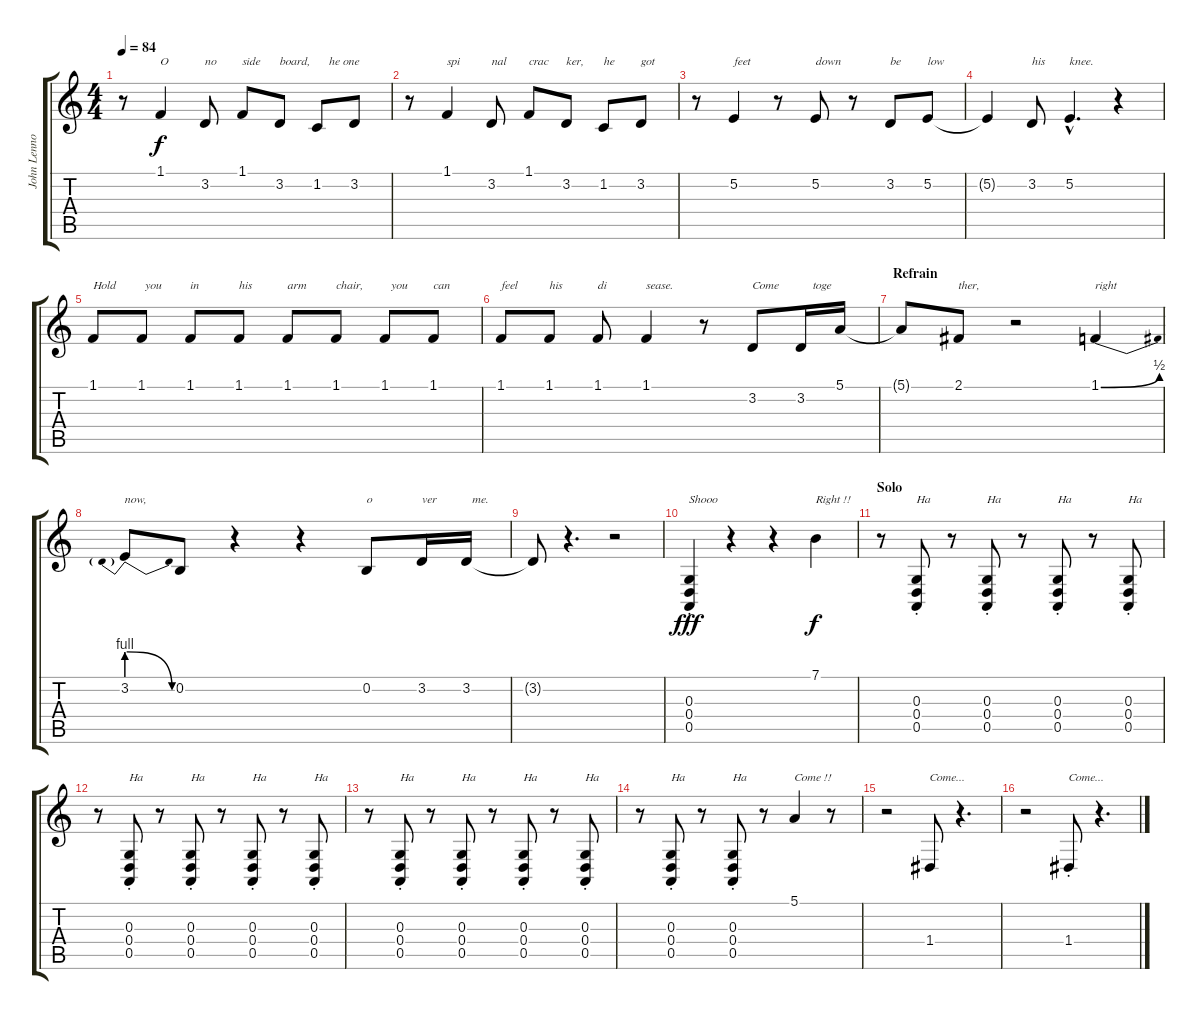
\track ("John Lennon" "John Lenno") {instrument tenorsax}
\staff {score tabs}
\tuning (E4 B3 G3 D3 A2 E2) {hide}
\ts (4 4)
\tempo 84
\clef g2
\ks c
r.8{dy f} 1.1.4{txt "O"} 3.2.8{txt "no"} 1.1.8{txt "side"} 3.2.8{txt "board,"} 1.2.8{txt "    he one"} 3.2.8 |
r.8 1.1.4{txt "spi"} 3.2.8{txt "nal"} 1.1.8{txt "crac"} 3.2.8{txt "ker,"} 1.2.8{txt "he"} 3.2.8{txt "got"} |
r.8 5.2.4{txt "feet"} r.8 5.2.8{txt "down"} r.8 3.2.8{txt "be"} 5.2.8{txt "low"} |
5.2{t}.4 3.2.8{txt "his"} 5.2{hac}.4{d txt "knee."} r.4 |
1.1.8{txt "Hold"} 1.1.8{txt " you"} 1.1.8{txt "in"} 1.1.8{txt "his"} 1.1.8{txt "arm"} 1.1.8{txt "chair,"} 1.1.8{txt "  you"} 1.1.8{txt "can"} |
1.1.8{txt "feel"} 1.1.8{txt "his"} 1.1.8{txt "di"} 1.1.4{txt "sease."} r.8 3.2.8{txt "Come"} 3.2.16{txt "    toge"} 5.1.16 |
\section ("" "Refrain")
5.1{t}.8 2.1.8{txt "ther,"} r.2 1.1{be (bend 0 0 60 2)}.4{txt "right"} |
3.2{be (prebendrelease 0 4 60 0)}.8{txt "now,"} 0.2.8 r.4 r.4 0.2.8{txt "o"} 3.2.16{txt "ver"} 3.2.16{txt "  me."} |
3.2{t}.8 r.4{d} r.2 |
(0.3{st} 0.4{st} 0.5{st}).4{txt "Shooo" dy fff volume 16 instrument reversecymbal} r.4 r.4 7.1.4{txt "Right !!" dy f volume 14 instrument tenorsax} |
\section ("" "Solo")
r.8{volume 16 instrument reversecymbal} (0.3{st} 0.4{st} 0.5{st}).8{txt "Ha"} r.8 (0.3{st} 0.4{st} 0.5{st}).8{txt "Ha"} r.8 (0.3{st} 0.4{st} 0.5{st}).8{txt "Ha"} r.8 (0.3{st} 0.4{st} 0.5{st}).8{txt "Ha"} |
r.8 (0.3{st} 0.4{st} 0.5{st}).8{txt "Ha"} r.8 (0.3{st} 0.4{st} 0.5{st}).8{txt "Ha"} r.8 (0.3{st} 0.4{st} 0.5{st}).8{txt "Ha"} r.8 (0.3{st} 0.4{st} 0.5{st}).8{txt "Ha"} |
r.8 (0.3{st} 0.4{st} 0.5{st}).8{txt "Ha"} r.8 (0.3{st} 0.4{st} 0.5{st}).8{txt "Ha"} r.8 (0.3{st} 0.4{st} 0.5{st}).8{txt "Ha"} r.8 (0.3{st} 0.4{st} 0.5{st}).8{txt "Ha"} |
r.8 (0.3{st} 0.4{st} 0.5{st}).8{txt "Ha"} r.8 (0.3{st} 0.4{st} 0.5{st}).8{txt "Ha"} r.8 5.1.4{txt "Come !!" volume 14 instrument tenorsax} r.8 |
r.2 1.4.8{txt "Come..."} r.4{d} |
r.2 1.4{st}.8{txt "Come..."} r.4{d}
